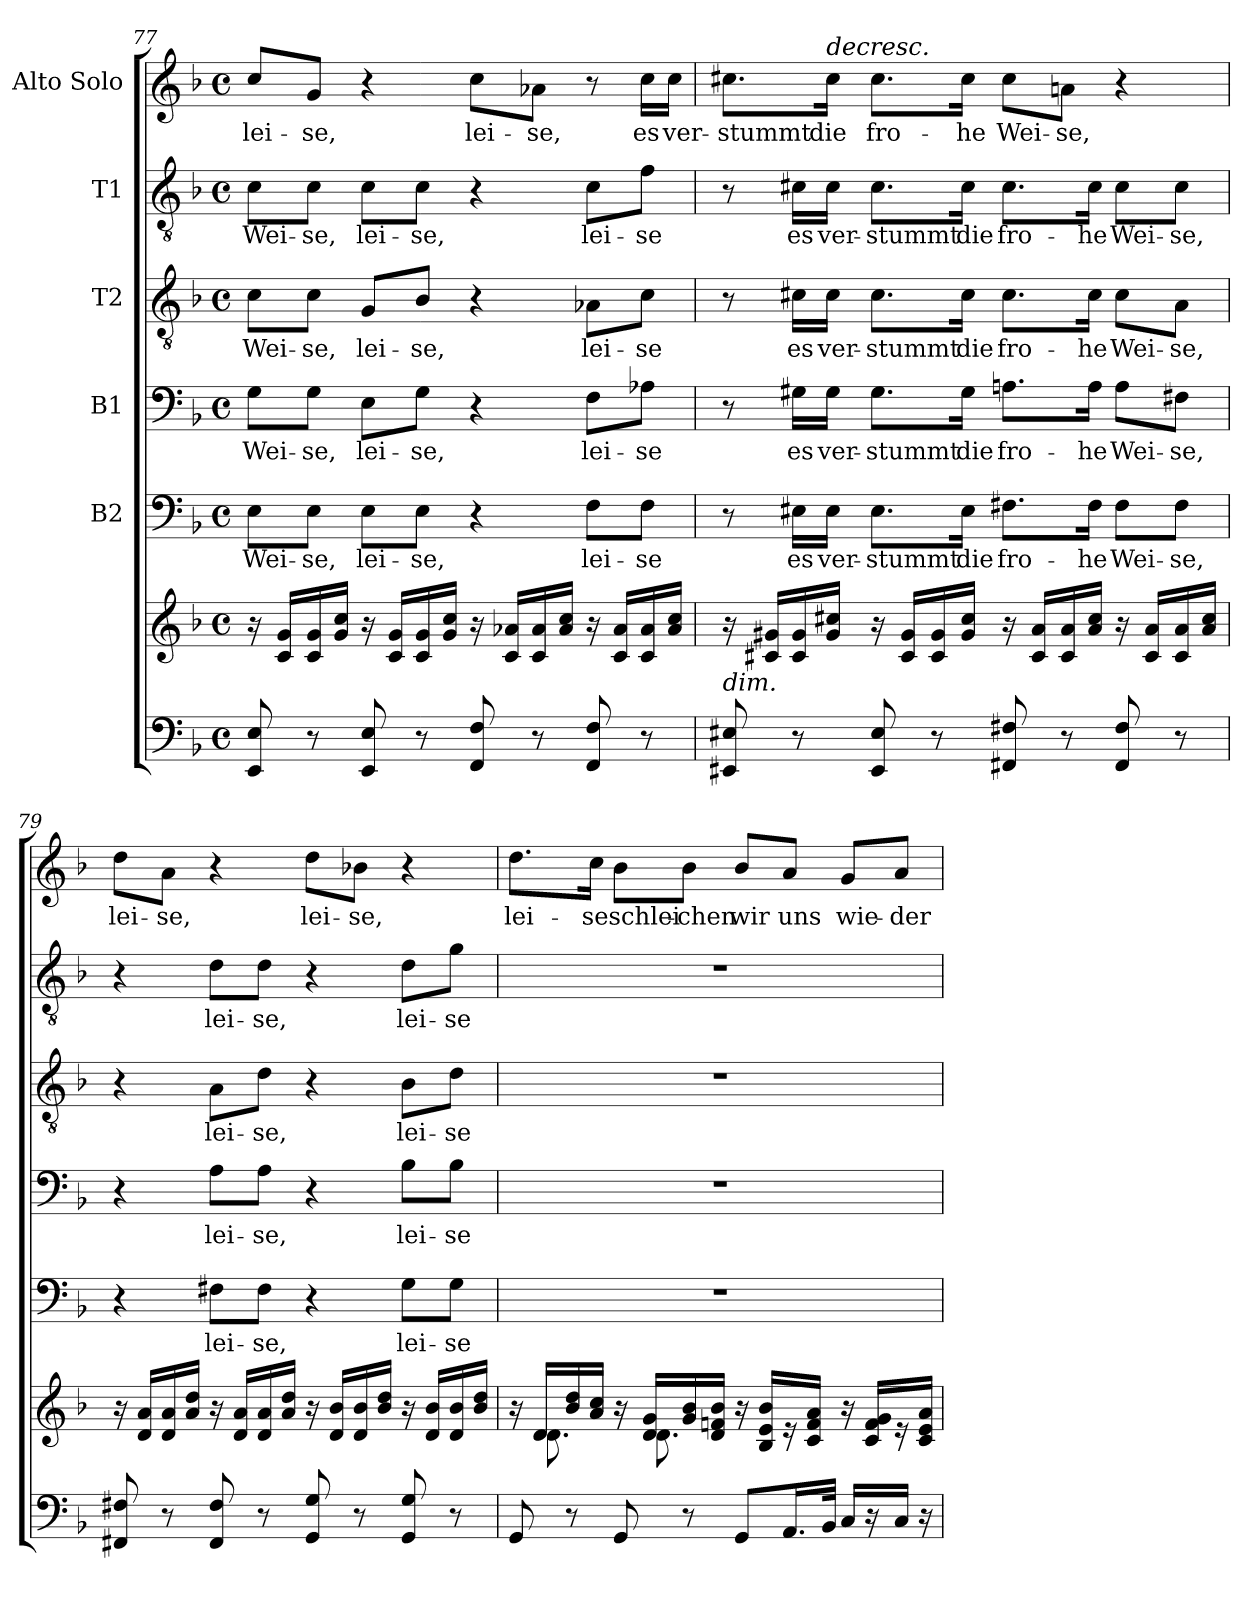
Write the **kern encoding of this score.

**kern	**kern	**kern	**text	**kern	**text	**kern	**text	**kern	**text	**kern	**text
*part7	*part6	*part5	*part5	*part4	*part4	*part3	*part3	*part2	*part2	*part1	*part1
*staff7	*staff6	*staff5	*staff5	*staff4	*staff4	*staff3	*staff3	*staff2	*staff2	*staff1	*staff1
*	*	*I"B2	*	*I"B1	*	*I"T2	*	*I"T1	*	*I"Alto Solo	*
!!LO:LB:g=z
*clefF4	*clefG2	*clefF4	*	*clefF4	*	*clefGv2	*	*clefGv2	*	*clefG2	*
*k[b-]	*k[b-]	*k[b-]	*	*k[b-]	*	*k[b-]	*	*k[b-]	*	*k[b-]	*
*M4/4	*M4/4	*M4/4	*	*M4/4	*	*M4/4	*	*M4/4	*	*M4/4	*
*met(c)	*met(c)	*met(c)	*	*met(c)	*	*met(c)	*	*met(c)	*	*met(c)	*
=77	=77	=77	=77	=77	=77	=77	=77	=77	=77	=77	=77
!	!	!	!LO:LY:b	!	!LO:LY:b	!	!LO:LY:b	!	!LO:LY:b	!	!LO:LY:b
8EE/ 8E/	16r	8E\L	Wei-	8G\L	Wei-	8c\L	Wei-	8c\L	Wei-	8cc/L	lei-
.	16c/ 16g/LL	.	.	.	.	.	.	.	.	.	.
!	!	!	!LO:LY:b	!	!LO:LY:b	!	!LO:LY:b	!	!LO:LY:b	!	!LO:LY:b
8r	16c/ 16g/	8E\J	-se,	8G\J	-se,	8c\J	-se,	8c\J	-se,	8g/J	-se,
.	16g/ 16cc/JJ	.	.	.	.	.	.	.	.	.	.
!	!	!	!LO:LY:b	!	!LO:LY:b	!	!LO:LY:b	!	!LO:LY:b	!	!
8EE/ 8E/	16r	8E\L	lei-	8E\L	lei-	8G/L	lei-	8c\L	lei-	4r	.
.	16c/ 16g/LL	.	.	.	.	.	.	.	.	.	.
!	!	!	!LO:LY:b	!	!LO:LY:b	!	!LO:LY:b	!	!LO:LY:b	!	!
8r	16c/ 16g/	8E\J	-se,	8G\J	-se,	8B-/J	-se,	8c\J	-se,	.	.
.	16g/ 16cc/JJ	.	.	.	.	.	.	.	.	.	.
!	!	!	!	!	!	!	!	!	!	!	!LO:LY:b
8FF/ 8F/	16r	4r	.	4r	.	4r	.	4r	.	8cc\L	lei-
.	16c/ 16a-X/LL	.	.	.	.	.	.	.	.	.	.
!	!	!	!	!	!	!	!	!	!	!	!LO:LY:b
8r	16c/ 16a-/	.	.	.	.	.	.	.	.	8a-X\J	-se,
.	16a-/ 16cc/JJ	.	.	.	.	.	.	.	.	.	.
!	!	!	!LO:LY:b	!	!LO:LY:b	!	!LO:LY:b	!	!LO:LY:b	!	!
8FF/ 8F/	16r	8F\L	lei-	8F\L	lei-	8A-X\L	lei-	8c\L	lei-	8r	.
.	16c/ 16a-/LL	.	.	.	.	.	.	.	.	.	.
!	!	!	!LO:LY:b	!	!LO:LY:b	!	!LO:LY:b	!	!LO:LY:b	!	!LO:LY:b
8r	16c/ 16a-/	8F\J	-se	8A-X\J	-se	8c\J	-se	8f\J	-se	16cc\LL	es
!	!	!	!	!	!	!	!	!	!	!	!LO:LY:b
.	16a-/ 16cc/JJ	.	.	.	.	.	.	.	.	16cc\JJ	ver-
=78	=78	=78	=78	=78	=78	=78	=78	=78	=78	=78	=78
!LO:TX:a:i:t=dim.	!	!	!	!	!	!	!	!	!	!	!
!	!	!	!	!	!	!	!	!	!	!	!LO:LY:b
8EE#X/ 8E#X/	16r	8r	.	8r	.	8r	.	8r	.	8.cc#X\L	-stummt
.	16c#X/ 16g#X/LL	.	.	.	.	.	.	.	.	.	.
!	!	!	!LO:LY:b	!	!LO:LY:b	!	!LO:LY:b	!	!LO:LY:b	!	!
8r	16c#/ 16g#/	16E#X\LL	es	16G#X\LL	es	16c#X\LL	es	16c#X\LL	es	.	.
!	!	!	!	!	!	!	!	!	!	!LO:TX:a:i:t=decresc.	!
!	!	!	!LO:LY:b	!	!LO:LY:b	!	!LO:LY:b	!	!LO:LY:b	!	!LO:LY:b
.	16g#/ 16cc#X/JJ	16E#\JJ	ver-	16G#\JJ	ver-	16c#\JJ	ver-	16c#\JJ	ver-	16cc#\Jk	die
!	!	!	!LO:LY:b	!	!LO:LY:b	!	!LO:LY:b	!	!LO:LY:b	!	!LO:LY:b
8EE#/ 8E#/	16r	8.E#\L	-stummt	8.G#\L	-stummt	8.c#\L	-stummt	8.c#\L	-stummt	8.cc#\L	fro-
.	16c#/ 16g#/LL	.	.	.	.	.	.	.	.	.	.
8r	16c#/ 16g#/	.	.	.	.	.	.	.	.	.	.
!	!	!	!LO:LY:b	!	!LO:LY:b	!	!LO:LY:b	!	!LO:LY:b	!	!LO:LY:b
.	16g#/ 16cc#/JJ	16E#\Jk	die	16G#\Jk	die	16c#\Jk	die	16c#\Jk	die	16cc#\Jk	-he
!	!	!	!LO:LY:b	!	!LO:LY:b	!	!LO:LY:b	!	!LO:LY:b	!	!LO:LY:b
8FF#X/ 8F#X/	16r	8.F#X\L	fro-	8.An\L	fro-	8.c#\L	fro-	8.c#\L	fro-	8cc#\L	Wei-
.	16c#/ 16a/LL	.	.	.	.	.	.	.	.	.	.
!	!	!	!	!	!	!	!	!	!	!	!LO:LY:b
8r	16c#/ 16a/	.	.	.	.	.	.	.	.	8an\J	-se,
!	!	!	!LO:LY:b	!	!LO:LY:b	!	!LO:LY:b	!	!LO:LY:b	!	!
.	16a/ 16cc#/JJ	16F#\Jk	-he	16A\Jk	-he	16c#\Jk	-he	16c#\Jk	-he	.	.
!	!	!	!LO:LY:b	!	!LO:LY:b	!	!LO:LY:b	!	!LO:LY:b	!	!
8FF#/ 8F#/	16r	8F#\L	Wei-	8A\L	Wei-	8c#\L	Wei-	8c#\L	Wei-	4r	.
.	16c#/ 16a/LL	.	.	.	.	.	.	.	.	.	.
!	!	!	!LO:LY:b	!	!LO:LY:b	!	!LO:LY:b	!	!LO:LY:b	!	!
8r	16c#/ 16a/	8F#\J	-se,	8F#X\J	-se,	8A\J	-se,	8c#\J	-se,	.	.
.	16a/ 16cc#/JJ	.	.	.	.	.	.	.	.	.	.
=79	=79	=79	=79	=79	=79	=79	=79	=79	=79	=79	=79
!	!	!	!	!	!	!	!	!	!	!	!LO:LY:b
8FF#X/ 8F#X/	16r	4r	.	4r	.	4r	.	4r	.	8dd\L	lei-
.	16d/ 16a/LL	.	.	.	.	.	.	.	.	.	.
!	!	!	!	!	!	!	!	!	!	!	!LO:LY:b
8r	16d/ 16a/	.	.	.	.	.	.	.	.	8a\J	-se,
.	16a/ 16dd/JJ	.	.	.	.	.	.	.	.	.	.
!	!	!	!LO:LY:b	!	!LO:LY:b	!	!LO:LY:b	!	!LO:LY:b	!	!
8FF#/ 8F#/	16r	8F#X\L	lei-	8A\L	lei-	8A\L	lei-	8d\L	lei-	4r	.
.	16d/ 16a/LL	.	.	.	.	.	.	.	.	.	.
!	!	!	!LO:LY:b	!	!LO:LY:b	!	!LO:LY:b	!	!LO:LY:b	!	!
8r	16d/ 16a/	8F#\J	-se,	8A\J	-se,	8d\J	-se,	8d\J	-se,	.	.
.	16a/ 16dd/JJ	.	.	.	.	.	.	.	.	.	.
!	!	!	!	!	!	!	!	!	!	!	!LO:LY:b
8GG/ 8G/	16r	4r	.	4r	.	4r	.	4r	.	8dd\L	lei-
.	16d/ 16b-/LL	.	.	.	.	.	.	.	.	.	.
!	!	!	!	!	!	!	!	!	!	!	!LO:LY:b
8r	16d/ 16b-/	.	.	.	.	.	.	.	.	8b-X\J	-se,
.	16b-/ 16dd/JJ	.	.	.	.	.	.	.	.	.	.
!	!	!	!LO:LY:b	!	!LO:LY:b	!	!LO:LY:b	!	!LO:LY:b	!	!
8GG/ 8G/	16r	8G\L	lei-	8B-\L	lei-	8B-\L	lei-	8d\L	lei-	4r	.
.	16d/ 16b-/LL	.	.	.	.	.	.	.	.	.	.
!	!	!	!LO:LY:b	!	!LO:LY:b	!	!LO:LY:b	!	!LO:LY:b	!	!
8r	16d/ 16b-/	8G\J	-se	8B-\J	-se	8d\J	-se	8g\J	-se	.	.
.	16b-/ 16dd/JJ	.	.	.	.	.	.	.	.	.	.
!!LO:PB:g=z
=80	=80	=80	=80	=80	=80	=80	=80	=80	=80	=80	=80
*	*^	*	*	*	*	*	*	*	*	*	*
!	!	!	!	!	!	!	!	!	!	!	!	!LO:LY:b
8GG/	16r	16ryy	1r	.	1r	.	1r	.	1r	.	8.dd\L	lei-
.	16d/LL	8.d\	.	.	.	.	.	.	.	.	.	.
8r	16b-/ 16dd/	.	.	.	.	.	.	.	.	.	.	.
!	!	!	!	!	!	!	!	!	!	!	!	!LO:LY:b
.	16a/ 16cc/JJ	.	.	.	.	.	.	.	.	.	16cc\Jk	-se
!	!	!	!	!	!	!	!	!	!	!	!	!LO:LY:b
8GG/	16r	16ryy	.	.	.	.	.	.	.	.	8b-\L	schlei-
.	16d/ 16g/LL	8.d\	.	.	.	.	.	.	.	.	.	.
!	!	!	!	!	!	!	!	!	!	!	!	!LO:LY:b
8r	16g/ 16b-/	.	.	.	.	.	.	.	.	.	8b-\J	-chen
.	16d/ 16fn/ 16b-/JJ	.	.	.	.	.	.	.	.	.	.	.
!	!	!	!	!	!	!	!	!	!	!	!	!LO:LY:b
8GG/L	16r	2ryy	.	.	.	.	.	.	.	.	8b-/L	wir
.	16B-/ 16e/ 16b-/LL	.	.	.	.	.	.	.	.	.	.	.
!	!	!	!	!	!	!	!	!	!	!	!	!LO:LY:b
16.AA/L	16r	.	.	.	.	.	.	.	.	.	8a/J	uns
.	16c/ 16f/ 16a/JJ	.	.	.	.	.	.	.	.	.	.	.
32BB-/JJk	.	.	.	.	.	.	.	.	.	.	.	.
!	!	!	!	!	!	!	!	!	!	!	!	!LO:LY:b
16C/LL	16r	.	.	.	.	.	.	.	.	.	8g/L	wie-
16r	16c/ 16f/ 16g/LL	.	.	.	.	.	.	.	.	.	.	.
!	!	!	!	!	!	!	!	!	!	!	!	!LO:LY:b
16C/JJ	16r	.	.	.	.	.	.	.	.	.	8a/J	-der
16r	16c/ 16e/ 16a/JJ	.	.	.	.	.	.	.	.	.	.	.
*	*v	*v	*	*	*	*	*	*	*	*	*	*
=	=	=	=	=	=	=	=	=	=	=	=
*-	*-	*-	*-	*-	*-	*-	*-	*-	*-	*-	*-
